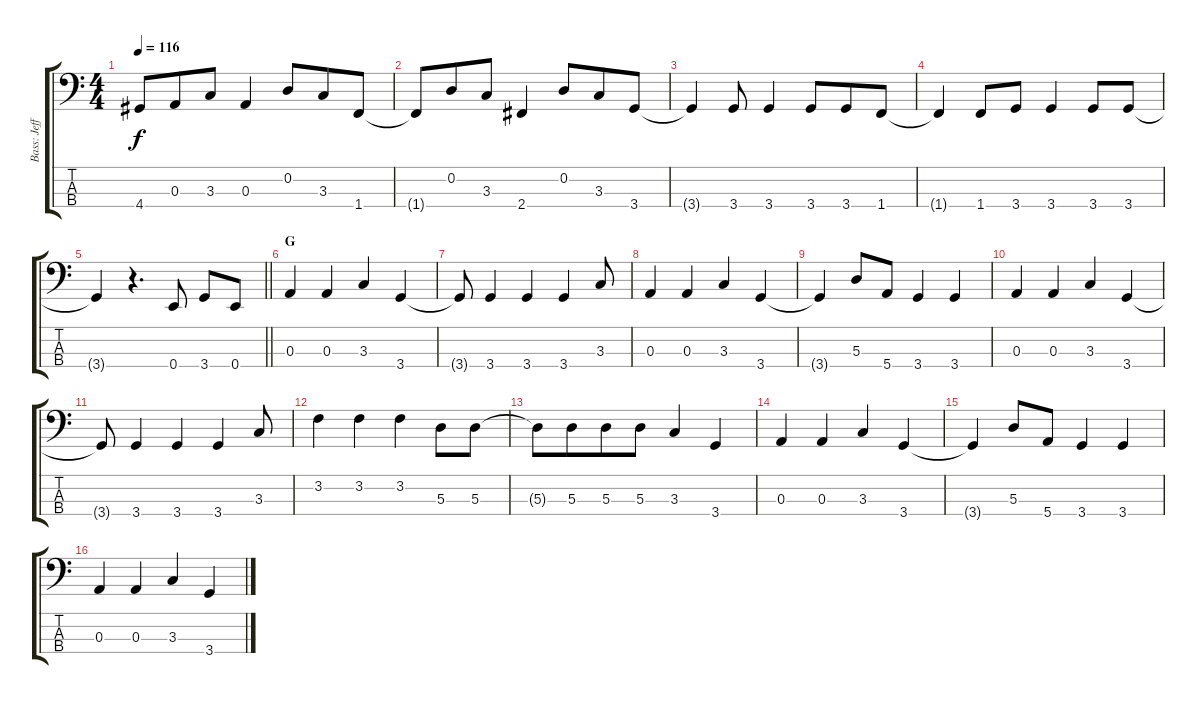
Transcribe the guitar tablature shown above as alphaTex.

\track ("Bass: Jeff" "Bass: Jeff") {instrument electricbassfinger}
\staff {score tabs}
\tuning (G2 D2 A1 E1) {hide}
\ts (4 4)
\tempo 116
\clef f4
\ks c
4.4{t}.8{dy f} 0.3.8{beam merge} 3.3.8 0.3.4 0.2.8{beam merge} 3.3.8 1.4.8 |
1.4{t}.8 0.2.8{beam merge} 3.3.8 2.4.4 0.2.8{beam merge} 3.3.8 3.4.8 |
3.4{t}.4 3.4.8 3.4.4 3.4.8{beam merge} 3.4.8 1.4.8 |
1.4{t}.4 1.4.8 3.4.8 3.4.4 3.4.8 3.4.8 |
\barLineRight lightlight
3.4{t}.4 r.4{d} 0.4.8 3.4.8 0.4.8 |
\section ("" "G")
0.3.4 0.3.4 3.3.4 3.4.4 |
3.4{t}.8 3.4.4 3.4.4 3.4.4 3.3.8 |
0.3.4 0.3.4 3.3.4 3.4.4 |
3.4{t}.4 5.3.8 5.4.8 3.4.4 3.4.4 |
0.3.4 0.3.4 3.3.4 3.4.4 |
3.4{t}.8 3.4.4 3.4.4 3.4.4 3.3.8 |
3.2.4 3.2.4 3.2.4 5.3.8 5.3.8 |
5.3{t}.8 5.3.8{beam merge} 5.3.8 5.3.8 3.3.4 3.4.4 |
0.3.4 0.3.4 3.3.4 3.4.4 |
3.4{t}.4 5.3.8 5.4.8 3.4.4 3.4.4 |
0.3.4 0.3.4 3.3.4 3.4.4
